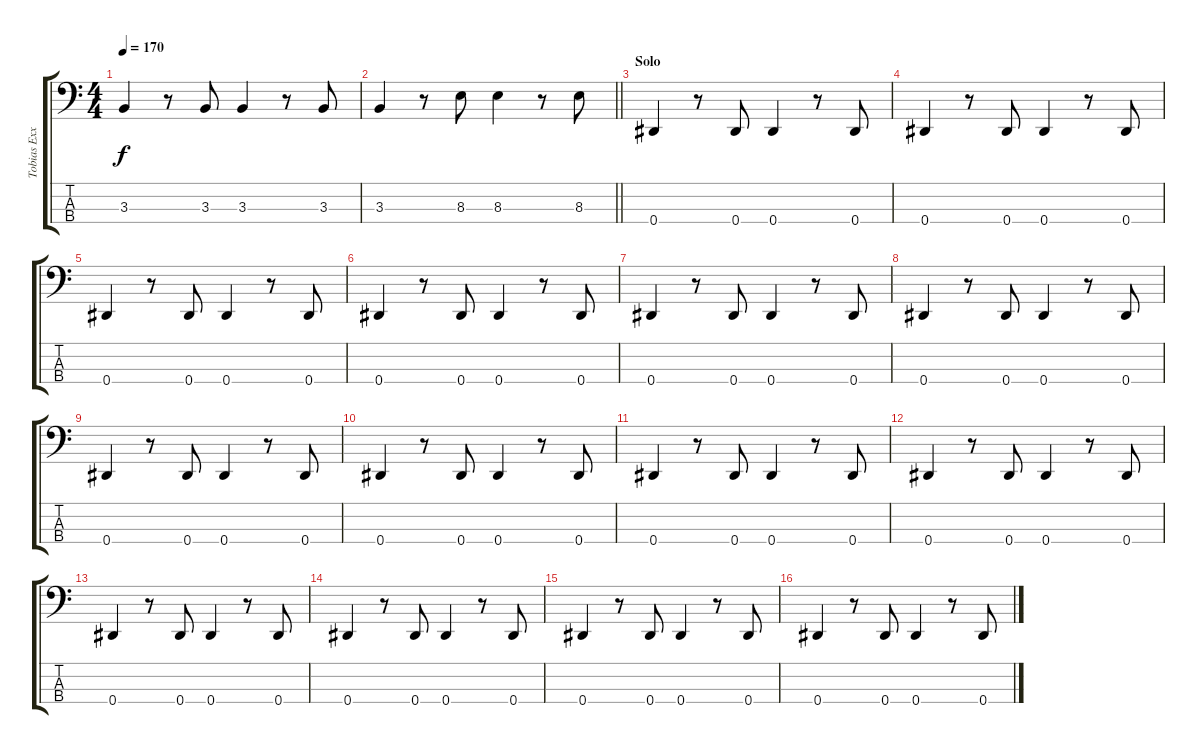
\track ("Tobias Exxel - Bass" "Tobias Exx") {instrument electricbassfinger}
\staff {score tabs}
\tuning (Gb2 Db2 Ab1 Eb1) {hide}
\ts (4 4)
\tempo 170
\clef f4
\ks c
3.3.4{dy f} r.8 3.3.8 3.3.4 r.8 3.3.8 |
\barLineRight lightlight
3.3.4 r.8 8.3.8 8.3.4 r.8 8.3.8 |
\section ("" "Solo")
0.4.4 r.8 0.4.8 0.4.4 r.8 0.4.8 |
0.4.4 r.8 0.4.8 0.4.4 r.8 0.4.8 |
0.4.4 r.8 0.4.8 0.4.4 r.8 0.4.8 |
0.4.4 r.8 0.4.8 0.4.4 r.8 0.4.8 |
0.4.4 r.8 0.4.8 0.4.4 r.8 0.4.8 |
0.4.4 r.8 0.4.8 0.4.4 r.8 0.4.8 |
0.4.4 r.8 0.4.8 0.4.4 r.8 0.4.8 |
0.4.4 r.8 0.4.8 0.4.4 r.8 0.4.8 |
0.4.4 r.8 0.4.8 0.4.4 r.8 0.4.8 |
0.4.4 r.8 0.4.8 0.4.4 r.8 0.4.8 |
0.4.4 r.8 0.4.8 0.4.4 r.8 0.4.8 |
0.4.4 r.8 0.4.8 0.4.4 r.8 0.4.8 |
0.4.4 r.8 0.4.8 0.4.4 r.8 0.4.8 |
0.4.4 r.8 0.4.8 0.4.4 r.8 0.4.8
